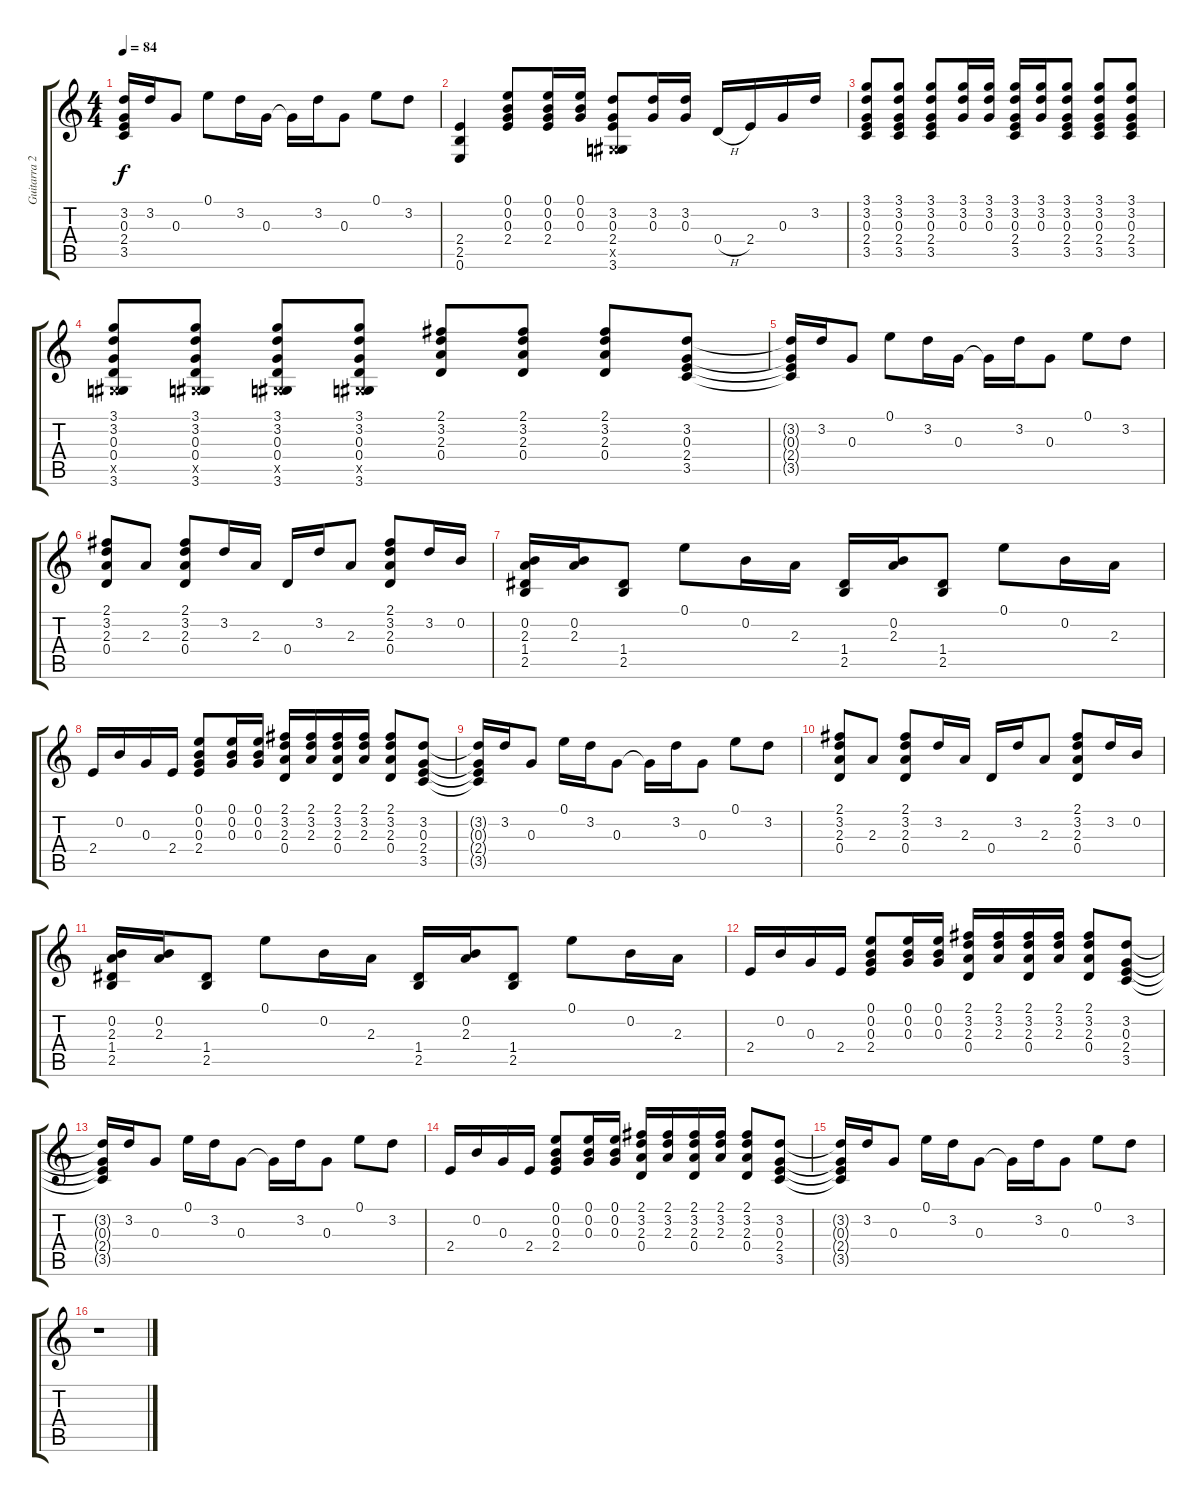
\track ("Guitarra 2" "Guitarra 2") {instrument distortionguitar}
\staff {score tabs}
\tuning (E4 B3 G3 D3 A2 E2) {hide}
\ts (4 4)
\tempo 84
\clef g2
\ks c
(3.2{t} 0.3{t} 2.4{t} 3.5{t}).16{dy f} 3.2.16 0.3.8 0.1.8 3.2.16 0.3.16 0.3{t}.16 3.2.16 0.3.8 0.1.8 3.2.8 |
(2.4 2.5 0.6).4 (0.1 0.2 0.3 2.4).8 (0.1 0.2 0.3 2.4).16 (0.1 0.2 0.3).16 (3.2 0.3 2.4 -1.5{x} 3.6).8 (3.2 0.3).16 (3.2 0.3).16 0.4{h}.16 2.4.16 0.3.16 3.2.16 |
(3.1 3.2 0.3 2.4 3.5).8 (3.1 3.2 0.3 2.4 3.5).8 (3.1 3.2 0.3 2.4 3.5).8 (3.1 3.2 0.3).16 (3.1 3.2 0.3).16 (3.1 3.2 0.3 2.4 3.5).16 (3.1 3.2 0.3).16 (3.1 3.2 0.3 2.4 3.5).8 (3.1 3.2 0.3 2.4 3.5).8 (3.1 3.2 0.3 2.4 3.5).8 |
(3.1 3.2 0.3 0.4 -1.5{x} 3.6).8 (3.1 3.2 0.3 0.4 -1.5{x} 3.6).8 (3.1 3.2 0.3 0.4 -1.5{x} 3.6).8 (3.1 3.2 0.3 0.4 -1.5{x} 3.6).8 (2.1 3.2 2.3 0.4).8 (2.1 3.2 2.3 0.4).8 (2.1 3.2 2.3 0.4).8 (3.2 0.3 2.4 3.5).8 |
(3.2{t} 0.3{t} 2.4{t} 3.5{t}).16 3.2.16 0.3.8 0.1.8 3.2.16 0.3.16 0.3{t}.16 3.2.16 0.3.8 0.1.8 3.2.8 |
(2.1 3.2 2.3 0.4).8 2.3.8 (2.1 3.2 2.3 0.4).8 3.2.16 2.3.16 0.4.16 3.2.16 2.3.8 (2.1 3.2 2.3 0.4).8 3.2.16 0.2.16 |
(0.2 2.3 1.4 2.5).16 (0.2 2.3).16 (1.4 2.5).8 0.1.8 0.2.16 2.3.16 (1.4 2.5).16 (0.2 2.3).16 (1.4 2.5).8 0.1.8 0.2.16 2.3.16 |
2.4.16 0.2.16 0.3.16 2.4.16 (0.1 0.2 0.3 2.4).8 (0.1 0.2 0.3).16 (0.1 0.2 0.3).16 (2.1 3.2 2.3 0.4).16 (2.1 3.2 2.3).16 (2.1 3.2 2.3 0.4).16 (2.1 3.2 2.3).16 (2.1 3.2 2.3 0.4).8 (3.2 0.3 2.4 3.5).8 |
(3.2{t} 0.3{t} 2.4{t} 3.5{t}).16 3.2.16 0.3.8 0.1.16 3.2.16 0.3.8 0.3{t}.16 3.2.16 0.3.8 0.1.8 3.2.8 |
(2.1 3.2 2.3 0.4).8 2.3.8 (2.1 3.2 2.3 0.4).8 3.2.16 2.3.16 0.4.16 3.2.16 2.3.8 (2.1 3.2 2.3 0.4).8 3.2.16 0.2.16 |
(0.2 2.3 1.4 2.5).16 (0.2 2.3).16 (1.4 2.5).8 0.1.8 0.2.16 2.3.16 (1.4 2.5).16 (0.2 2.3).16 (1.4 2.5).8 0.1.8 0.2.16 2.3.16 |
2.4.16 0.2.16 0.3.16 2.4.16 (0.1 0.2 0.3 2.4).8 (0.1 0.2 0.3).16 (0.1 0.2 0.3).16 (2.1 3.2 2.3 0.4).16 (2.1 3.2 2.3).16 (2.1 3.2 2.3 0.4).16 (2.1 3.2 2.3).16 (2.1 3.2 2.3 0.4).8 (3.2 0.3 2.4 3.5).8 |
(3.2{t} 0.3{t} 2.4{t} 3.5{t}).16 3.2.16 0.3.8 0.1.16 3.2.16 0.3.8 0.3{t}.16 3.2.16 0.3.8 0.1.8 3.2.8 |
2.4.16 0.2.16 0.3.16 2.4.16 (0.1 0.2 0.3 2.4).8 (0.1 0.2 0.3).16 (0.1 0.2 0.3).16 (2.1 3.2 2.3 0.4).16 (2.1 3.2 2.3).16 (2.1 3.2 2.3 0.4).16 (2.1 3.2 2.3).16 (2.1 3.2 2.3 0.4).8 (3.2 0.3 2.4 3.5).8 |
(3.2{t} 0.3{t} 2.4{t} 3.5{t}).16 3.2.16 0.3.8 0.1.16 3.2.16 0.3.8 0.3{t}.16 3.2.16 0.3.8 0.1.8 3.2.8 |
r.1
